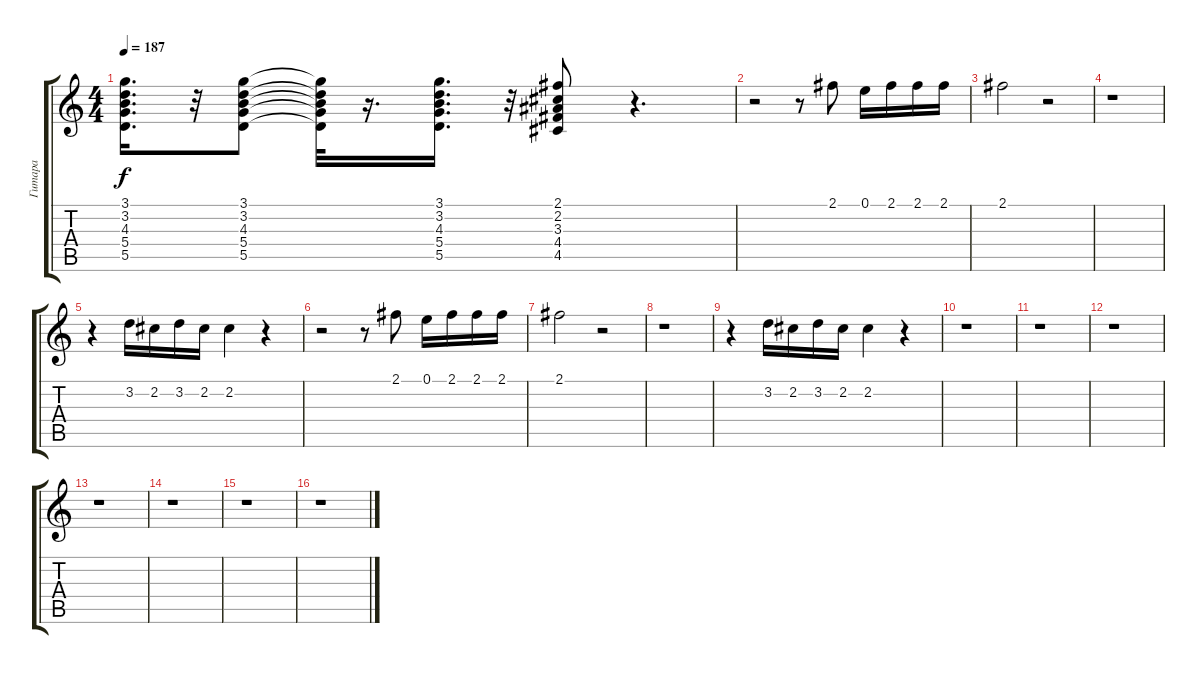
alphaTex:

\track ("Гитара" "Гитара") {instrument electricguitarclean}
\staff {score tabs}
\tuning (E4 B3 G3 D3 A2 E2) {hide}
\ts (4 4)
\tempo 187
\clef g2
\ks c
(3.1 3.2 4.3 5.4 5.5).16{d dy f} r.32 (3.1 3.2 4.3 5.4 5.5).8 (3.1{t} 3.2{t} 4.3{t} 5.4{t} 5.5{t}).32 r.16{d} (3.1 3.2 4.3 5.4 5.5).16{d} r.32 (2.1 2.2 3.3 4.4 4.5).8 r.4{d} |
r.2 r.8 2.1.8{volume 6 instrument fx4atmosphere} 0.1.16 2.1.16 2.1.16 2.1.16 |
2.1.2 r.2 |
r.1 |
r.4 3.2.16 2.2.16 3.2.16 2.2.16 2.2.4 r.4 |
r.2 r.8 2.1.8 0.1.16 2.1.16 2.1.16 2.1.16 |
2.1.2 r.2 |
r.1 |
r.4 3.2.16 2.2.16 3.2.16 2.2.16 2.2.4 r.4 |
r.1 |
r.1 |
r.1 |
r.1 |
r.1 |
r.1 |
r.1
